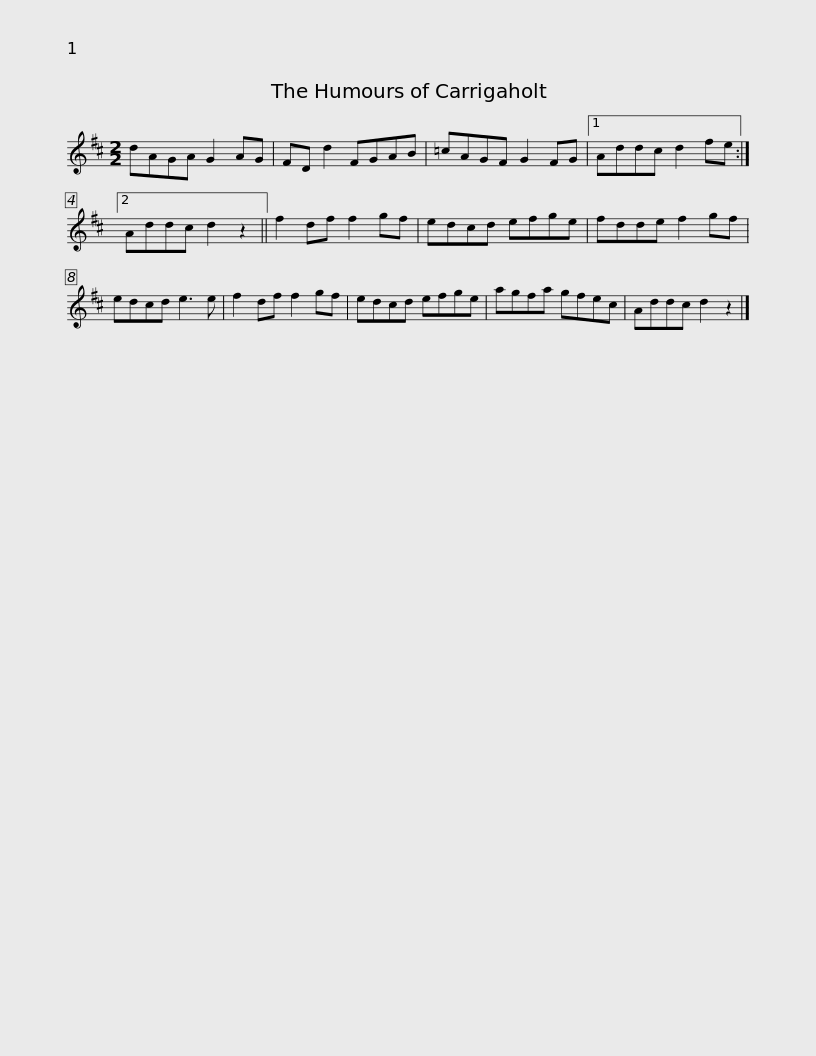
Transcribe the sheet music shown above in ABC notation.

X:1
L:1/8
M:2/2
I:linebreak $
K:D
V:1 treble
V:1
 dAGA G2 AG | FD d2 FGAB | =cAGF G2 FG |1 Addc d2 fe :|2 Addc d2 z2 || %5
 f2 df f2 gf |$ edcd efge | fdde f2 gf | edcd e3 e | f2 df f2 gf | %10
 edcd efge | agfa gfec |$ Addc d2 z2 |] %13
